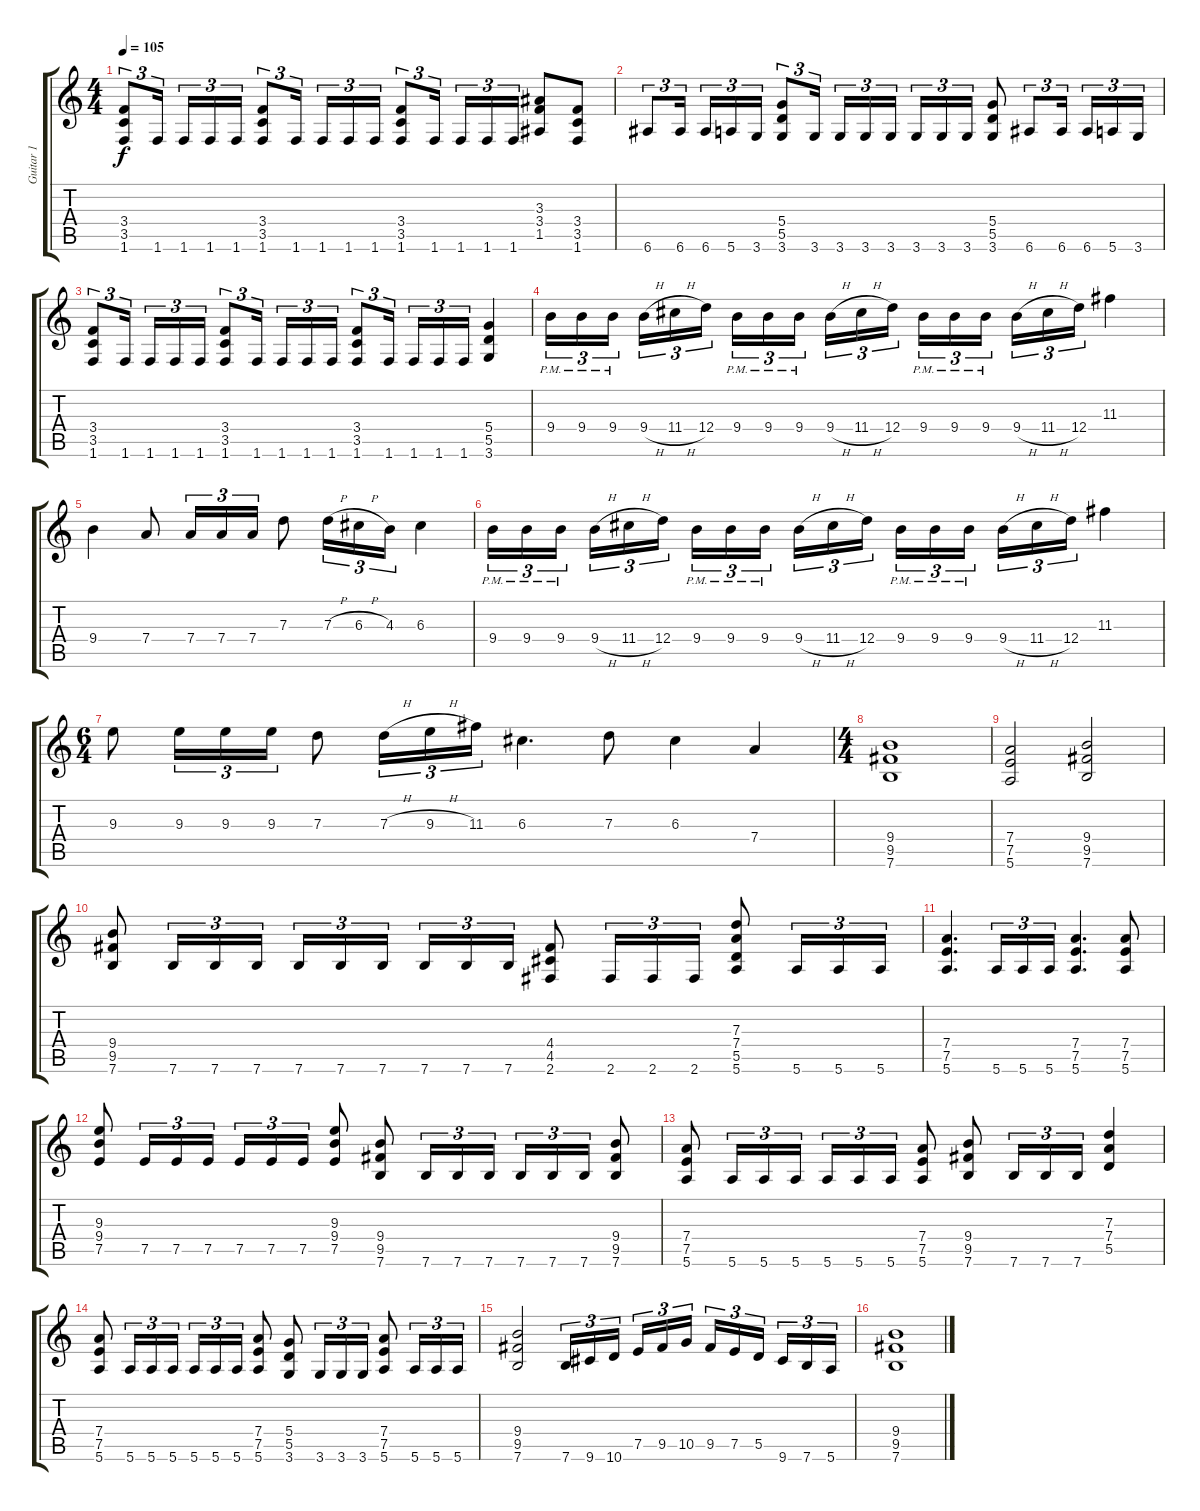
\track ("Guitar 1" "Guitar 1") {instrument distortionguitar}
\staff {score tabs}
\tuning (E4 B3 G3 D3 A2 E2) {hide}
\ts (4 4)
\tempo 105
\clef g2
\ks c
(3.4 3.5 1.6).8{tu (3 2) dy f} 1.6.16{tu (3 2) beam splitsecondary} 1.6.16{tu (3 2)} 1.6.16{tu (3 2)} 1.6.16{tu (3 2)} (3.4 3.5 1.6).8{tu (3 2)} 1.6.16{tu (3 2) beam splitsecondary} 1.6.16{tu (3 2)} 1.6.16{tu (3 2)} 1.6.16{tu (3 2)} (3.4 3.5 1.6).8{tu (3 2)} 1.6.16{tu (3 2) beam splitsecondary} 1.6.16{tu (3 2)} 1.6.16{tu (3 2)} 1.6.16{tu (3 2)} (3.3 3.4 1.5).8 (3.4 3.5 1.6).8 |
6.6.8{tu (3 2)} 6.6.16{tu (3 2) beam splitsecondary} 6.6.16{tu (3 2)} 5.6.16{tu (3 2)} 3.6.16{tu (3 2)} (5.4 5.5 3.6).8{tu (3 2)} 3.6.16{tu (3 2) beam splitsecondary} 3.6.16{tu (3 2)} 3.6.16{tu (3 2)} 3.6.16{tu (3 2)} 3.6.16{tu (3 2)} 3.6.16{tu (3 2)} 3.6.16{tu (3 2)} (5.4 5.5 3.6).8 6.6.8{tu (3 2)} 6.6.16{tu (3 2) beam splitsecondary} 6.6.16{tu (3 2)} 5.6.16{tu (3 2)} 3.6.16{tu (3 2)} |
(3.4 3.5 1.6).8{tu (3 2)} 1.6.16{tu (3 2) beam splitsecondary} 1.6.16{tu (3 2)} 1.6.16{tu (3 2)} 1.6.16{tu (3 2)} (3.4 3.5 1.6).8{tu (3 2)} 1.6.16{tu (3 2) beam splitsecondary} 1.6.16{tu (3 2)} 1.6.16{tu (3 2)} 1.6.16{tu (3 2)} (3.4 3.5 1.6).8{tu (3 2)} 1.6.16{tu (3 2) beam splitsecondary} 1.6.16{tu (3 2)} 1.6.16{tu (3 2)} 1.6.16{tu (3 2)} (5.4 5.5 3.6).4 |
9.4{pm}.16{tu (3 2)} 9.4{pm}.16{tu (3 2)} 9.4{pm}.16{tu (3 2) beam splitsecondary} 9.4{h}.16{tu (3 2)} 11.4{h}.16{tu (3 2)} 12.4.16{tu (3 2)} 9.4{pm}.16{tu (3 2)} 9.4{pm}.16{tu (3 2)} 9.4{pm}.16{tu (3 2) beam splitsecondary} 9.4{h}.16{tu (3 2)} 11.4{h}.16{tu (3 2)} 12.4.16{tu (3 2)} 9.4{pm}.16{tu (3 2)} 9.4{pm}.16{tu (3 2)} 9.4{pm}.16{tu (3 2) beam splitsecondary} 9.4{h}.16{tu (3 2)} 11.4{h}.16{tu (3 2)} 12.4.16{tu (3 2)} 11.3.4 |
9.4.4 7.4.8 7.4.16{tu (3 2)} 7.4.16{tu (3 2)} 7.4.16{tu (3 2)} 7.3.8 7.3{h}.16{tu (3 2)} 6.3{h}.16{tu (3 2)} 4.3.16{tu (3 2)} 6.3.4 |
9.4{pm}.16{tu (3 2)} 9.4{pm}.16{tu (3 2)} 9.4{pm}.16{tu (3 2) beam splitsecondary} 9.4{h}.16{tu (3 2)} 11.4{h}.16{tu (3 2)} 12.4.16{tu (3 2)} 9.4{pm}.16{tu (3 2)} 9.4{pm}.16{tu (3 2)} 9.4{pm}.16{tu (3 2) beam splitsecondary} 9.4{h}.16{tu (3 2)} 11.4{h}.16{tu (3 2)} 12.4.16{tu (3 2)} 9.4{pm}.16{tu (3 2)} 9.4{pm}.16{tu (3 2)} 9.4{pm}.16{tu (3 2) beam splitsecondary} 9.4{h}.16{tu (3 2)} 11.4{h}.16{tu (3 2)} 12.4.16{tu (3 2)} 11.3.4 |
\ts (6 4)
9.3.8 9.3.16{tu (3 2)} 9.3.16{tu (3 2)} 9.3.16{tu (3 2)} 7.3.8 7.3{h}.16{tu (3 2)} 9.3{h}.16{tu (3 2)} 11.3.16{tu (3 2)} 6.3.4{d} 7.3.8 6.3.4 7.4.4 |
\ts (4 4)
(9.4 9.5 7.6).1 |
(7.4 7.5 5.6).2 (9.4 9.5 7.6).2 |
(9.4 9.5 7.6).8 7.6.16{tu (3 2)} 7.6.16{tu (3 2)} 7.6.16{tu (3 2)} 7.6.16{tu (3 2)} 7.6.16{tu (3 2)} 7.6.16{tu (3 2) beam splitsecondary} 7.6.16{tu (3 2)} 7.6.16{tu (3 2)} 7.6.16{tu (3 2)} (4.4 4.5 2.6).8 2.6.16{tu (3 2)} 2.6.16{tu (3 2)} 2.6.16{tu (3 2)} (7.3 7.4 5.5 5.6).8 5.6.16{tu (3 2)} 5.6.16{tu (3 2)} 5.6.16{tu (3 2)} |
(7.4 7.5 5.6).4{d} 5.6.16{tu (3 2)} 5.6.16{tu (3 2)} 5.6.16{tu (3 2)} (7.4 7.5 5.6).4{d} (7.4 7.5 5.6).8 |
(9.3 9.4 7.5).8 7.5.16{tu (3 2)} 7.5.16{tu (3 2)} 7.5.16{tu (3 2)} 7.5.16{tu (3 2)} 7.5.16{tu (3 2)} 7.5.16{tu (3 2)} (9.3 9.4 7.5).8 (9.4 9.5 7.6).8 7.6.16{tu (3 2)} 7.6.16{tu (3 2)} 7.6.16{tu (3 2)} 7.6.16{tu (3 2)} 7.6.16{tu (3 2)} 7.6.16{tu (3 2)} (9.4 9.5 7.6).8 |
(7.4 7.5 5.6).8 5.6.16{tu (3 2)} 5.6.16{tu (3 2)} 5.6.16{tu (3 2)} 5.6.16{tu (3 2)} 5.6.16{tu (3 2)} 5.6.16{tu (3 2)} (7.4 7.5 5.6).8 (9.4 9.5 7.6).8 7.6.16{tu (3 2)} 7.6.16{tu (3 2)} 7.6.16{tu (3 2)} (7.3 7.4 5.5).4 |
(7.4 7.5 5.6).8 5.6.16{tu (3 2)} 5.6.16{tu (3 2)} 5.6.16{tu (3 2)} 5.6.16{tu (3 2)} 5.6.16{tu (3 2)} 5.6.16{tu (3 2)} (7.4 7.5 5.6).8 (5.4 5.5 3.6).8 3.6.16{tu (3 2)} 3.6.16{tu (3 2)} 3.6.16{tu (3 2)} (7.4 7.5 5.6).8 5.6.16{tu (3 2)} 5.6.16{tu (3 2)} 5.6.16{tu (3 2)} |
(9.4 9.5 7.6).2 7.6.16{tu (3 2)} 9.6.16{tu (3 2)} 10.6.16{tu (3 2) beam splitsecondary} 7.5.16{tu (3 2)} 9.5.16{tu (3 2)} 10.5.16{tu (3 2)} 9.5.16{tu (3 2)} 7.5.16{tu (3 2)} 5.5.16{tu (3 2) beam splitsecondary} 9.6.16{tu (3 2)} 7.6.16{tu (3 2)} 5.6.16{tu (3 2)} |
(9.4 9.5 7.6).1
